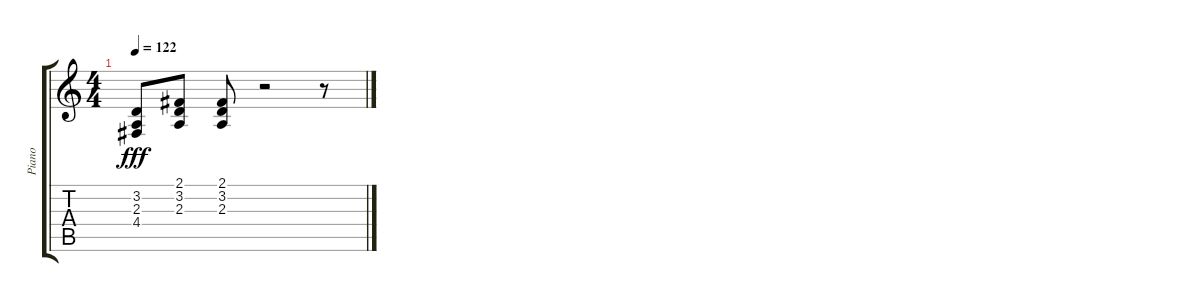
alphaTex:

\track ("Piano" "Piano") {instrument electricgrandpiano}
\staff {score tabs}
\tuning (E4 B3 G3 D3 A2 E2) {hide}
\ts (4 4)
\tempo 122
\clef g2
\ks c
(3.2 2.3 4.4).8{dy fff} (2.1 3.2 2.3).8 (2.1 3.2 2.3).8 r.2 r.8
